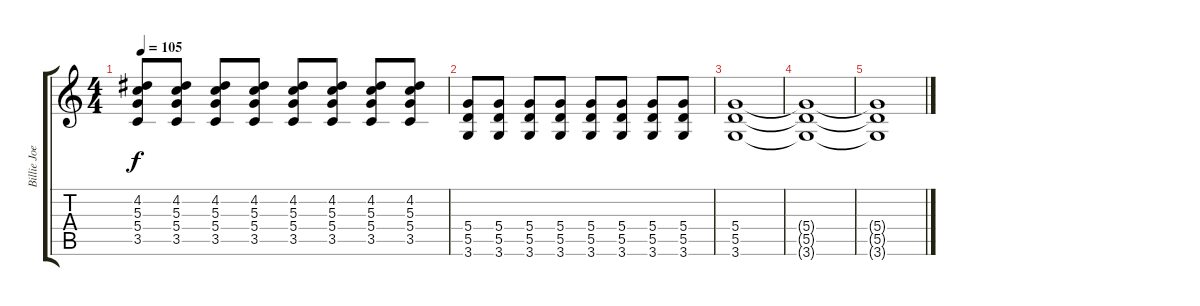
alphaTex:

\track ("Billie Joe" "Billie Joe") {instrument distortionguitar}
\staff {score tabs}
\tuning (E4 B3 G3 D3 A2 E2) {hide}
\ts (4 4)
\tempo 105
\clef g2
\ks c
(4.2 5.3 5.4 3.5).8{dy f} (4.2 5.3 5.4 3.5).8 (4.2 5.3 5.4 3.5).8 (4.2 5.3 5.4 3.5).8 (4.2 5.3 5.4 3.5).8 (4.2 5.3 5.4 3.5).8 (4.2 5.3 5.4 3.5).8 (4.2 5.3 5.4 3.5).8 |
(5.4 5.5 3.6).8 (5.4 5.5 3.6).8 (5.4 5.5 3.6).8 (5.4 5.5 3.6).8 (5.4 5.5 3.6).8 (5.4 5.5 3.6).8 (5.4 5.5 3.6).8 (5.4 5.5 3.6).8 |
(5.4 5.5 3.6).1 |
(5.4{t} 5.5{t} 3.6{t}).1 |
(5.4{t} 5.5{t} 3.6{t}).1
